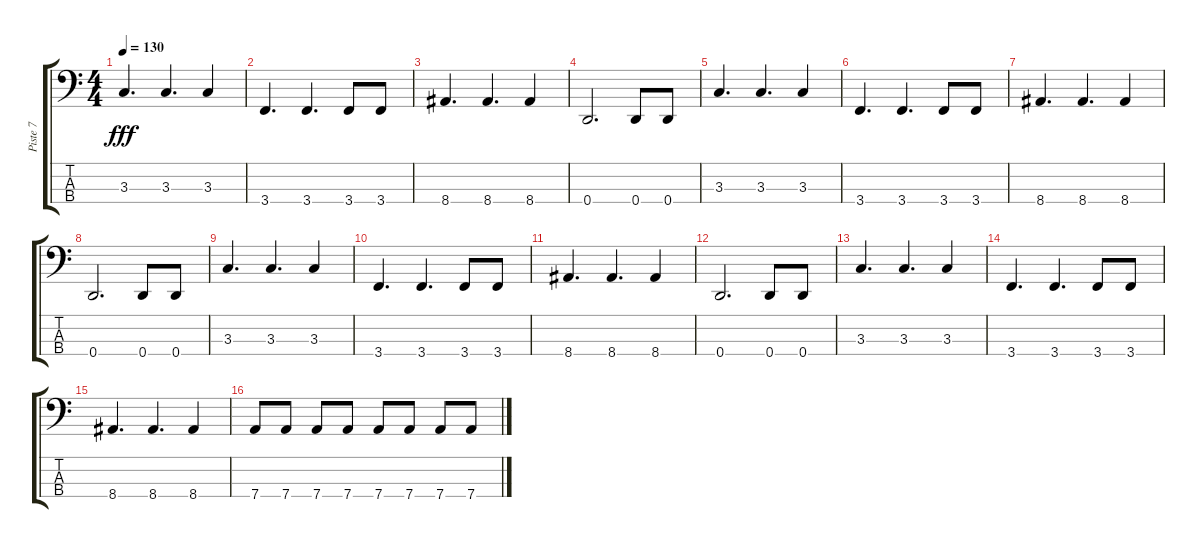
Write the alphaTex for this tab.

\track ("Piste 7" "Piste 7") {instrument electricbasspick}
\staff {score tabs}
\tuning (G2 D2 A1 D1) {hide}
\ts (4 4)
\tempo 130
\clef f4
\ks c
3.3.4{d dy fff} 3.3.4{d} 3.3.4 |
3.4.4{d} 3.4.4{d} 3.4.8 3.4.8 |
8.4.4{d} 8.4.4{d} 8.4.4 |
0.4.2{d} 0.4.8 0.4.8 |
3.3.4{d} 3.3.4{d} 3.3.4 |
3.4.4{d} 3.4.4{d} 3.4.8 3.4.8 |
8.4.4{d} 8.4.4{d} 8.4.4 |
0.4.2{d} 0.4.8 0.4.8 |
3.3.4{d} 3.3.4{d} 3.3.4 |
3.4.4{d} 3.4.4{d} 3.4.8 3.4.8 |
8.4.4{d} 8.4.4{d} 8.4.4 |
0.4.2{d} 0.4.8 0.4.8 |
3.3.4{d} 3.3.4{d} 3.3.4 |
3.4.4{d} 3.4.4{d} 3.4.8 3.4.8 |
8.4.4{d} 8.4.4{d} 8.4.4 |
7.4.8 7.4.8 7.4.8 7.4.8 7.4.8 7.4.8 7.4.8 7.4.8
